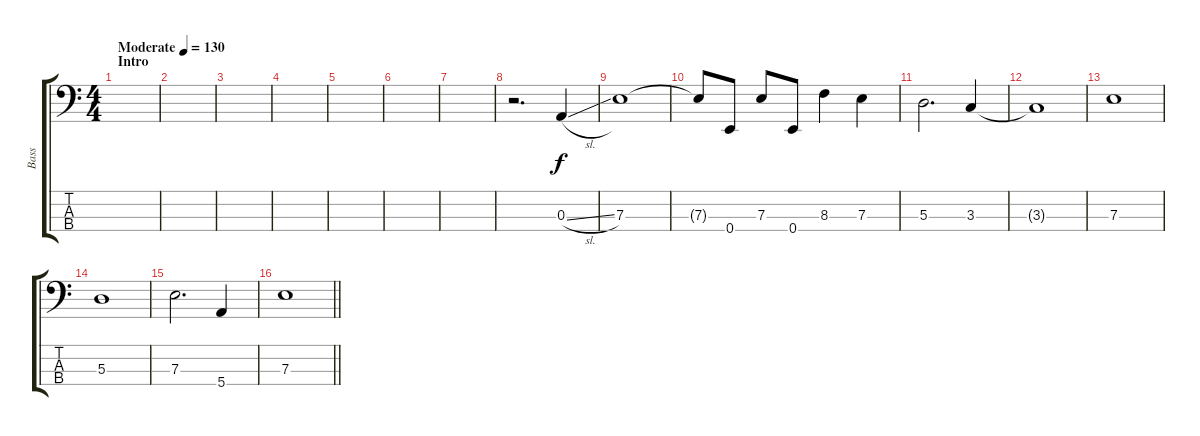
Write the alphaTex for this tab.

\track ("Bass" "Bass") {instrument electricbassfinger}
\staff {score tabs}
\tuning (G2 D2 A1 E1) {hide}
\ts (4 4)
\section ("" "Intro")
\tempo (130 "Moderate")
\clef f4
\ks c
|
|
|
|
|
|
|
r.2{d} 0.3{sl}.4 |
7.3.1 |
7.3{t}.8 0.4.8 7.3.8 0.4.8 8.3.4 7.3.4 |
5.3.2{d} 3.3.4 |
3.3{t}.1 |
7.3.1 |
5.3.1 |
7.3.2{d} 5.4.4 |
\barLineRight lightlight
7.3.1
